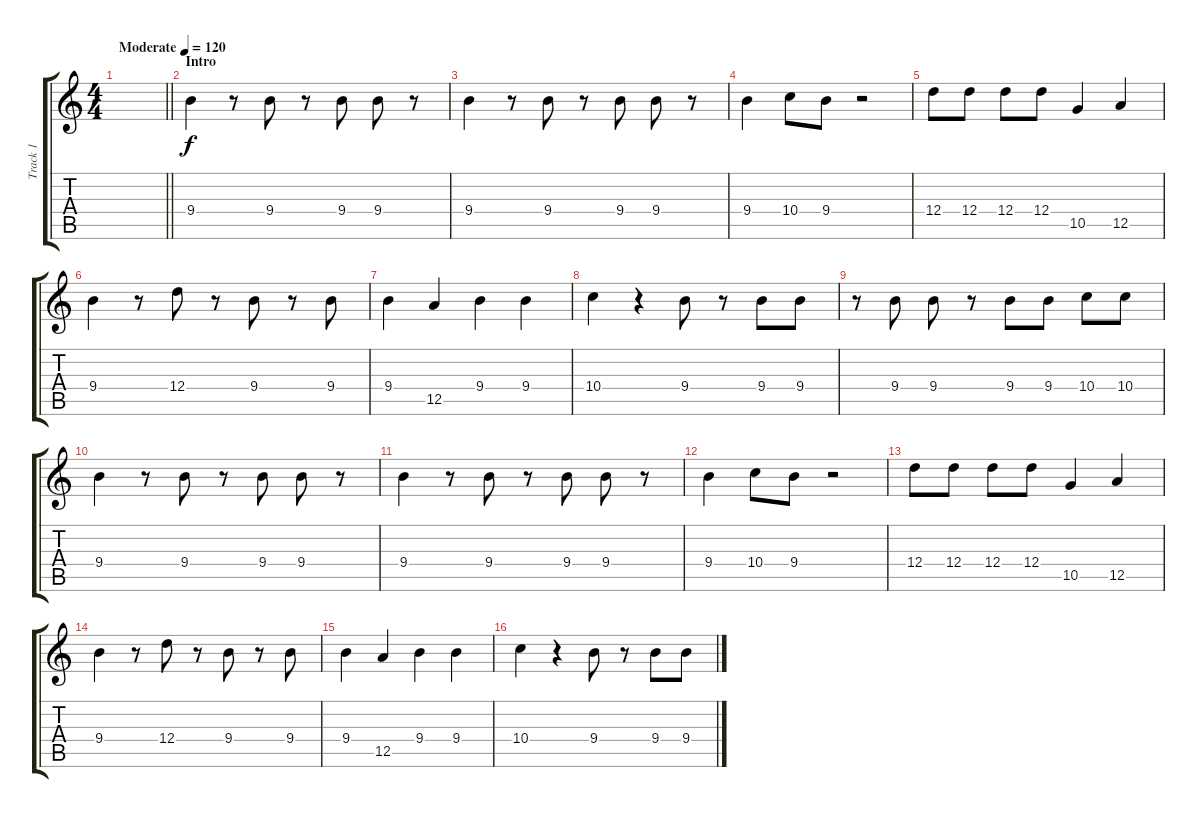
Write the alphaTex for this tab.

\track ("Track 1" "Track 1") {instrument acousticguitarsteel}
\staff {score tabs}
\tuning (E4 B3 G3 D3 A2 E2) {hide}
\ts (4 4)
\tempo (120 "Moderate")
\clef g2
\barLineRight lightlight
\ks c
|
\section ("" "Intro")
9.4.4 r.8 9.4.8 r.8 9.4.8 9.4.8 r.8 |
9.4.4 r.8 9.4.8 r.8 9.4.8 9.4.8 r.8 |
9.4.4 10.4.8 9.4.8 r.2 |
12.4.8 12.4.8 12.4.8 12.4.8 10.5.4 12.5.4 |
9.4.4 r.8 12.4.8 r.8 9.4.8 r.8 9.4.8 |
9.4.4 12.5.4 9.4.4 9.4.4 |
10.4.4 r.4 9.4.8 r.8 9.4.8 9.4.8 |
r.8 9.4.8 9.4.8 r.8 9.4.8 9.4.8 10.4.8 10.4.8 |
9.4.4 r.8 9.4.8 r.8 9.4.8 9.4.8 r.8 |
9.4.4 r.8 9.4.8 r.8 9.4.8 9.4.8 r.8 |
9.4.4 10.4.8 9.4.8 r.2 |
12.4.8 12.4.8 12.4.8 12.4.8 10.5.4 12.5.4 |
9.4.4 r.8 12.4.8 r.8 9.4.8 r.8 9.4.8 |
9.4.4 12.5.4 9.4.4 9.4.4 |
10.4.4 r.4 9.4.8 r.8 9.4.8 9.4.8
